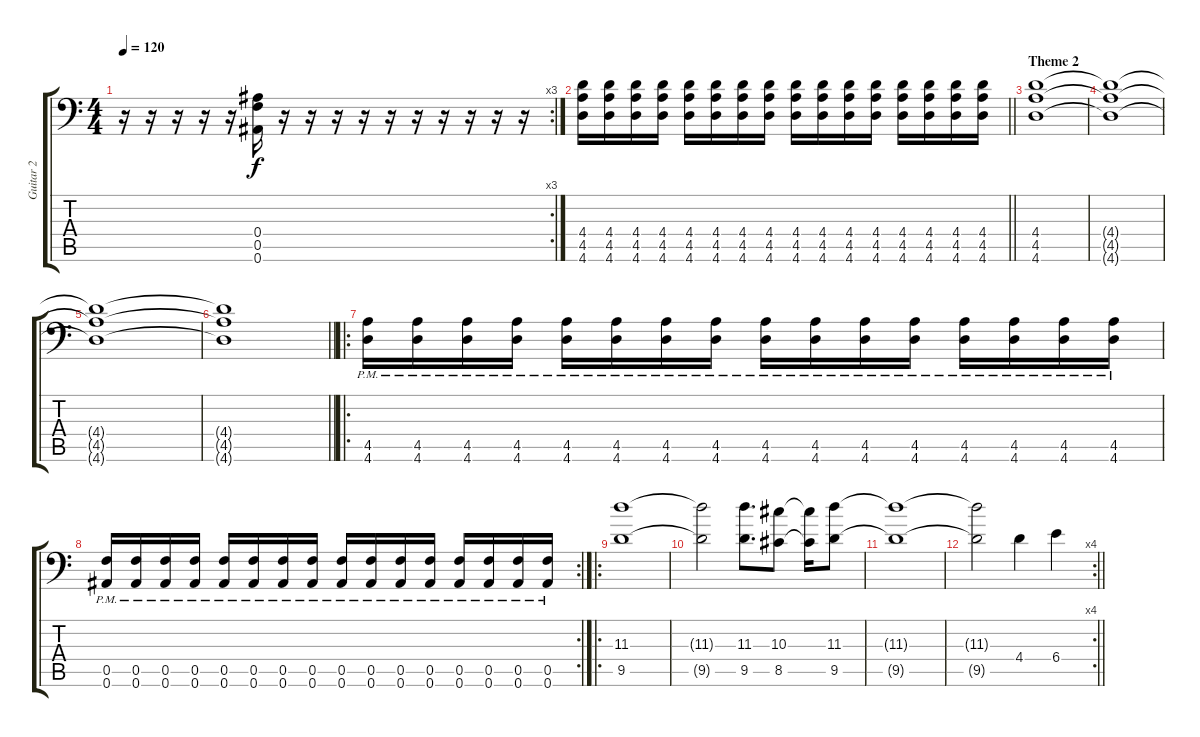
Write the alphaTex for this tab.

\track ("Guitar 2" "Guitar 2") {instrument distortionguitar}
\staff {score tabs}
\tuning (C4 G3 Eb3 Bb2 F2 Bb1) {hide}
\rc 3
\ts (4 4)
\tempo 120
\clef f4
\ks c
r.16{dy f} r.16 r.16 r.16 r.16 (0.4 0.5 0.6).16 r.16 r.16 r.16 r.16 r.16 r.16 r.16 r.16 r.16 r.16 |
\barLineRight lightlight
(4.4 4.5 4.6).16 (4.4 4.5 4.6).16 (4.4 4.5 4.6).16 (4.4 4.5 4.6).16 (4.4 4.5 4.6).16 (4.4 4.5 4.6).16 (4.4 4.5 4.6).16 (4.4 4.5 4.6).16 (4.4 4.5 4.6).16 (4.4 4.5 4.6).16 (4.4 4.5 4.6).16 (4.4 4.5 4.6).16 (4.4 4.5 4.6).16 (4.4 4.5 4.6).16 (4.4 4.5 4.6).16 (4.4 4.5 4.6).16 |
\section ("" "Theme 2")
(4.4 4.5 4.6).1 |
(4.4{t} 4.5{t} 4.6{t}).1 |
(4.4{t} 4.5{t} 4.6{t}).1 |
\barLineRight lightlight
(4.4{t} 4.5{t} 4.6{t}).1 |
\ro
\section ("" "")
(4.5{pm} 4.6{pm}).16 (4.5{pm} 4.6{pm}).16 (4.5{pm} 4.6{pm}).16 (4.5{pm} 4.6{pm}).16 (4.5{pm} 4.6{pm}).16 (4.5{pm} 4.6{pm}).16 (4.5{pm} 4.6{pm}).16 (4.5{pm} 4.6{pm}).16 (4.5{pm} 4.6{pm}).16 (4.5{pm} 4.6{pm}).16 (4.5{pm} 4.6{pm}).16 (4.5{pm} 4.6{pm}).16 (4.5{pm} 4.6{pm}).16 (4.5{pm} 4.6{pm}).16 (4.5{pm} 4.6{pm}).16 (4.5{pm} 4.6{pm}).16 |
\rc 2
(0.5{pm} 0.6{pm}).16 (0.5{pm} 0.6{pm}).16 (0.5{pm} 0.6{pm}).16 (0.5{pm} 0.6{pm}).16 (0.5{pm} 0.6{pm}).16 (0.5{pm} 0.6{pm}).16 (0.5{pm} 0.6{pm}).16 (0.5{pm} 0.6{pm}).16 (0.5{pm} 0.6{pm}).16 (0.5{pm} 0.6{pm}).16 (0.5{pm} 0.6{pm}).16 (0.5{pm} 0.6{pm}).16 (0.5{pm} 0.6{pm}).16 (0.5{pm} 0.6{pm}).16 (0.5{pm} 0.6{pm}).16 (0.5{pm} 0.6{pm}).16 |
\ro
(11.3 9.5).1 |
(11.3{t} 9.5{t}).2 (11.3 9.5).8{d} (10.3 8.5).8 (10.3{t} 8.5{t}).16 (11.3 9.5).8 |
(11.3{t} 9.5{t}).1 |
\rc 4
\barLineRight lightlight
(11.3{t} 9.5{t}).2 4.4.4 6.4.4
